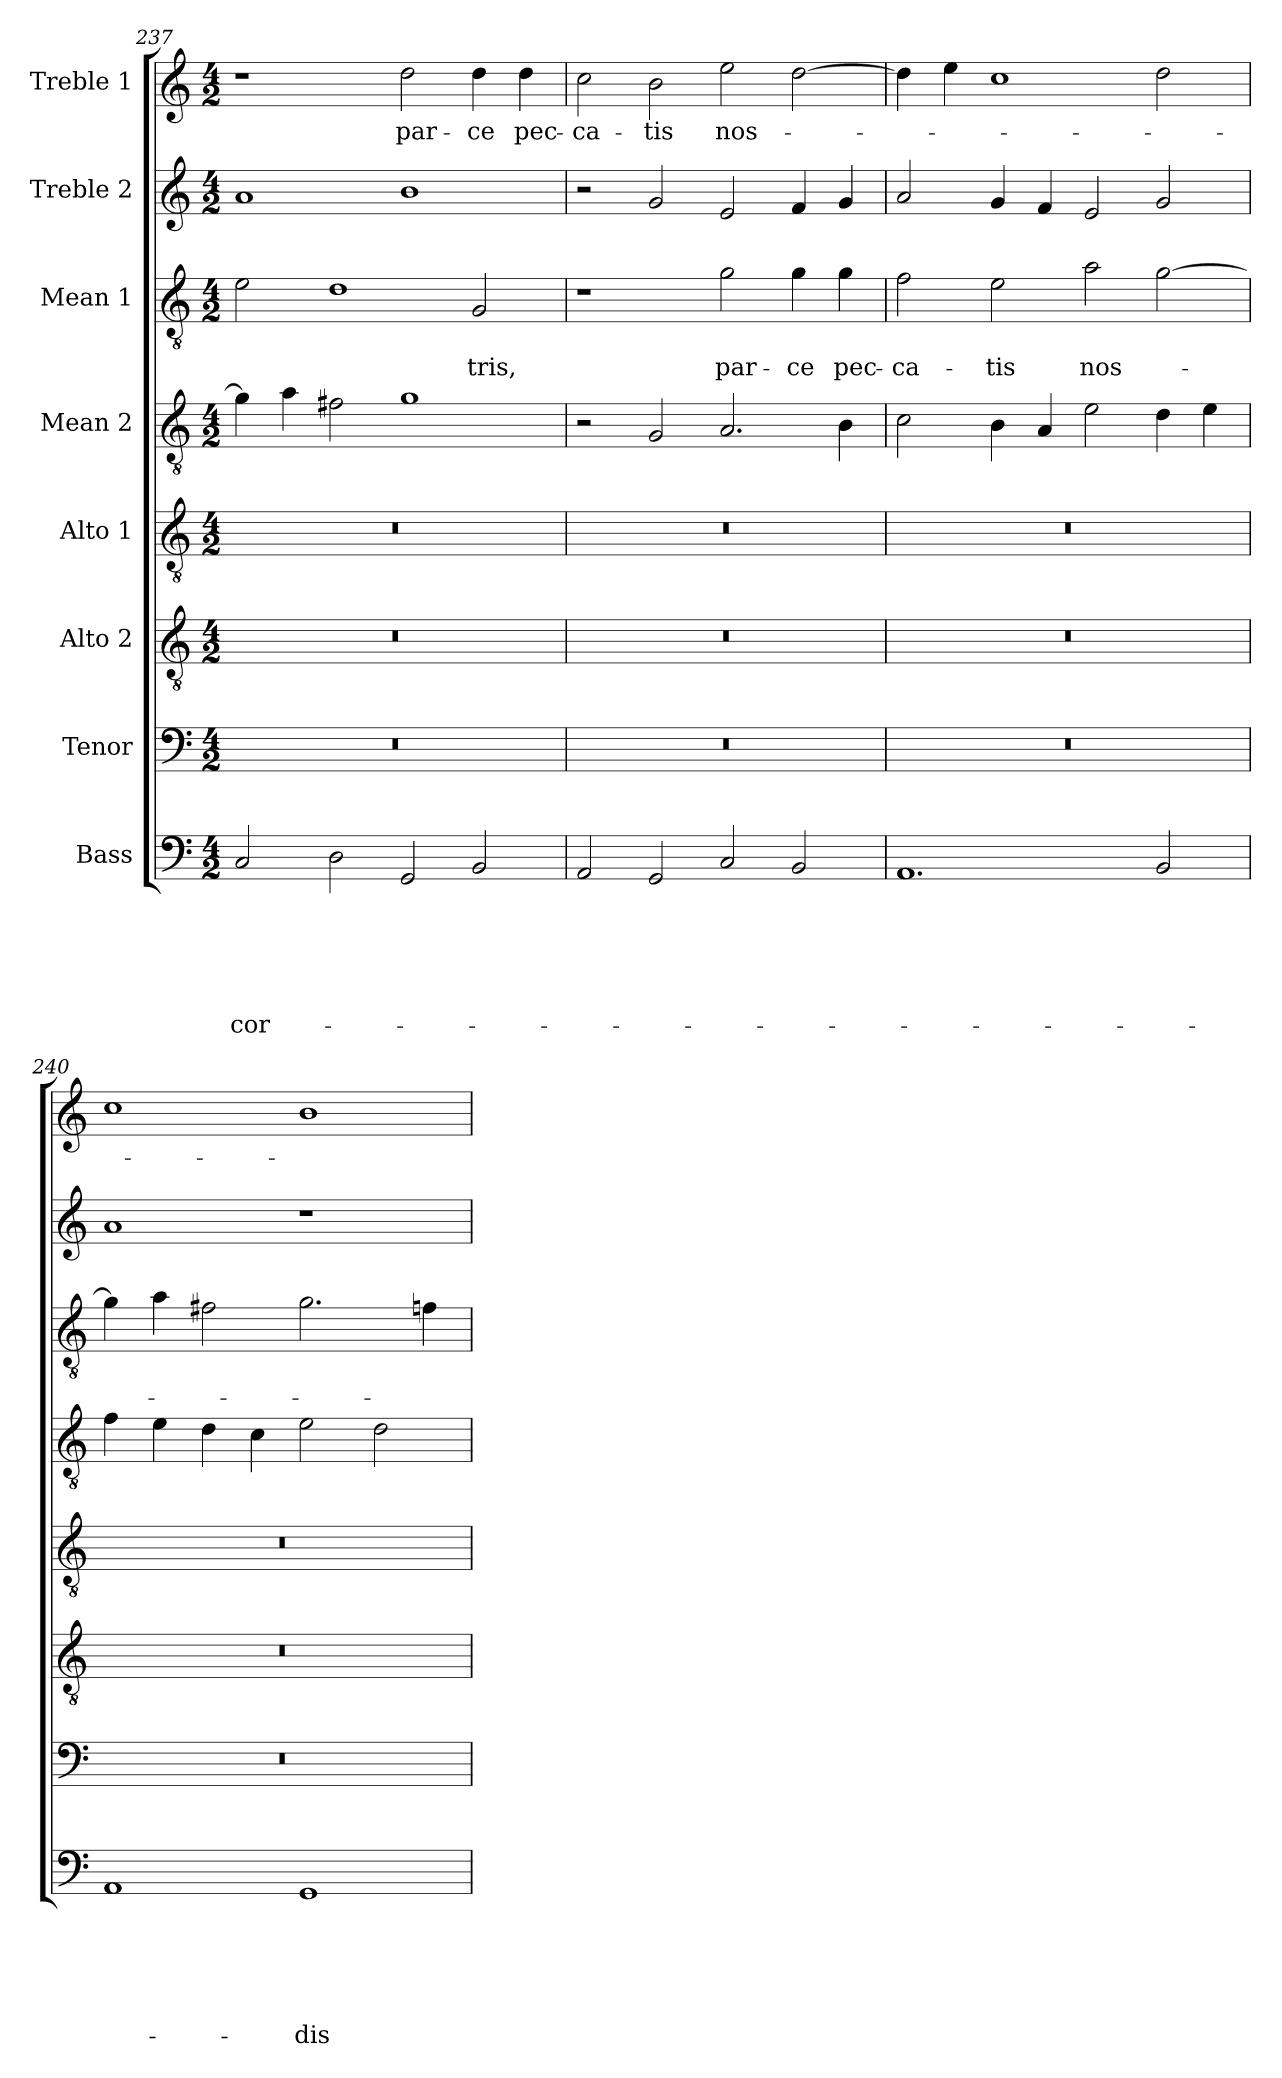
**kern	**text	**text	**text	**text	**text	**text	**kern	**kern	**kern	**kern	**kern	**text	**text	**kern	**kern	**text
*part8	*part8	*part8	*part8	*part8	*part8	*part8	*part7	*part6	*part5	*part4	*part3	*part3	*part3	*part2	*part1	*part1
*staff8	*staff8	*staff8	*staff8	*staff8	*staff8	*staff8	*staff7	*staff6	*staff5	*staff4	*staff3	*staff3	*staff3	*staff2	*staff1	*staff1
*I"Bass	*	*	*	*	*	*	*I"Tenor	*I"Alto 2	*I"Alto 1	*I"Mean 2	*I"Mean 1	*	*	*I"Treble 2	*I"Treble 1	*
*clefF4	*	*	*	*	*	*	*clefF4	*clefGv2	*clefGv2	*clefGv2	*clefGv2	*	*	*clefG2	*clefG2	*
*k[]	*	*	*	*	*	*	*k[]	*k[]	*k[]	*k[]	*k[]	*	*	*k[]	*k[]	*
*C:	*	*	*	*	*	*	*C:	*C:	*C:	*C:	*C:	*	*	*C:	*C:	*
*M4/2	*	*	*	*	*	*	*M4/2	*M4/2	*M4/2	*M4/2	*M4/2	*	*	*M4/2	*M4/2	*
=237	=237	=237	=237	=237	=237	=237	=237	=237	=237	=237	=237	=237	=237	=237	=237	=237
2C/	.	.	.	.	.	cor-	0r	0r	0r	4g\]	2e\	.	.	1a	1r	.
.	.	.	.	.	.	.	.	.	.	4a\	.	.	.	.	.	.
2D\	.	.	.	.	.	.	.	.	.	2f#\	1d	.	.	.	.	.
2GG/	.	.	.	.	.	.	.	.	.	1g	.	.	.	1b	2dd\	par-
2BB/	.	.	.	.	.	.	.	.	.	.	2G/	.	-tris,	.	4dd\	-ce
.	.	.	.	.	.	.	.	.	.	.	.	.	.	.	4dd\	pec-
=238	=238	=238	=238	=238	=238	=238	=238	=238	=238	=238	=238	=238	=238	=238	=238	=238
2AA/	.	.	.	.	.	.	0r	0r	0r	2r	1r	.	.	2r	2cc\	-ca-
2GG/	.	.	.	.	.	.	.	.	.	2G/	.	.	.	2g/	2b\	-tis
2C/	.	.	.	.	.	.	.	.	.	2.A/	2g\	.	par-	2e/	2ee\	nos-
2BB/	.	.	.	.	.	.	.	.	.	.	4g\	.	-ce	4f/	[2dd\	.
.	.	.	.	.	.	.	.	.	.	4B\	4g\	.	pec-	4g/	.	.
!!LO:LB:g=z
=239	=239	=239	=239	=239	=239	=239	=239	=239	=239	=239	=239	=239	=239	=239	=239	=239
1.AA	.	.	.	.	.	.	0r	0r	0r	2c\	2f\	.	-ca-	2a/	4dd\]	.
.	.	.	.	.	.	.	.	.	.	.	.	.	.	.	4ee\	.
.	.	.	.	.	.	.	.	.	.	4B\	2e\	.	-tis	4g/	1cc	.
.	.	.	.	.	.	.	.	.	.	4A/	.	.	.	4f/	.	.
.	.	.	.	.	.	.	.	.	.	2e\	2a\	.	nos-	2e/	.	.
2BB/	.	.	.	.	.	.	.	.	.	4d\	[2g\	.	.	2g/	2dd\	.
.	.	.	.	.	.	.	.	.	.	4e\	.	.	.	.	.	.
=240	=240	=240	=240	=240	=240	=240	=240	=240	=240	=240	=240	=240	=240	=240	=240	=240
1AA	.	.	.	.	.	.	0r	0r	0r	4f\	4g\]	.	.	1a	1cc	.
.	.	.	.	.	.	.	.	.	.	4e\	4a\	.	.	.	.	.
.	.	.	.	.	.	.	.	.	.	4d\	2f#X\	.	.	.	.	.
.	.	.	.	.	.	.	.	.	.	4c\	.	.	.	.	.	.
1GG	.	.	.	.	.	-dis	.	.	.	2e\	2.g\	.	.	1r	1b	.
.	.	.	.	.	.	.	.	.	.	2d\	.	.	.	.	.	.
.	.	.	.	.	.	.	.	.	.	.	4fn\	.	.	.	.	.
=	=	=	=	=	=	=	=	=	=	=	=	=	=	=	=	=
*-	*-	*-	*-	*-	*-	*-	*-	*-	*-	*-	*-	*-	*-	*-	*-	*-
